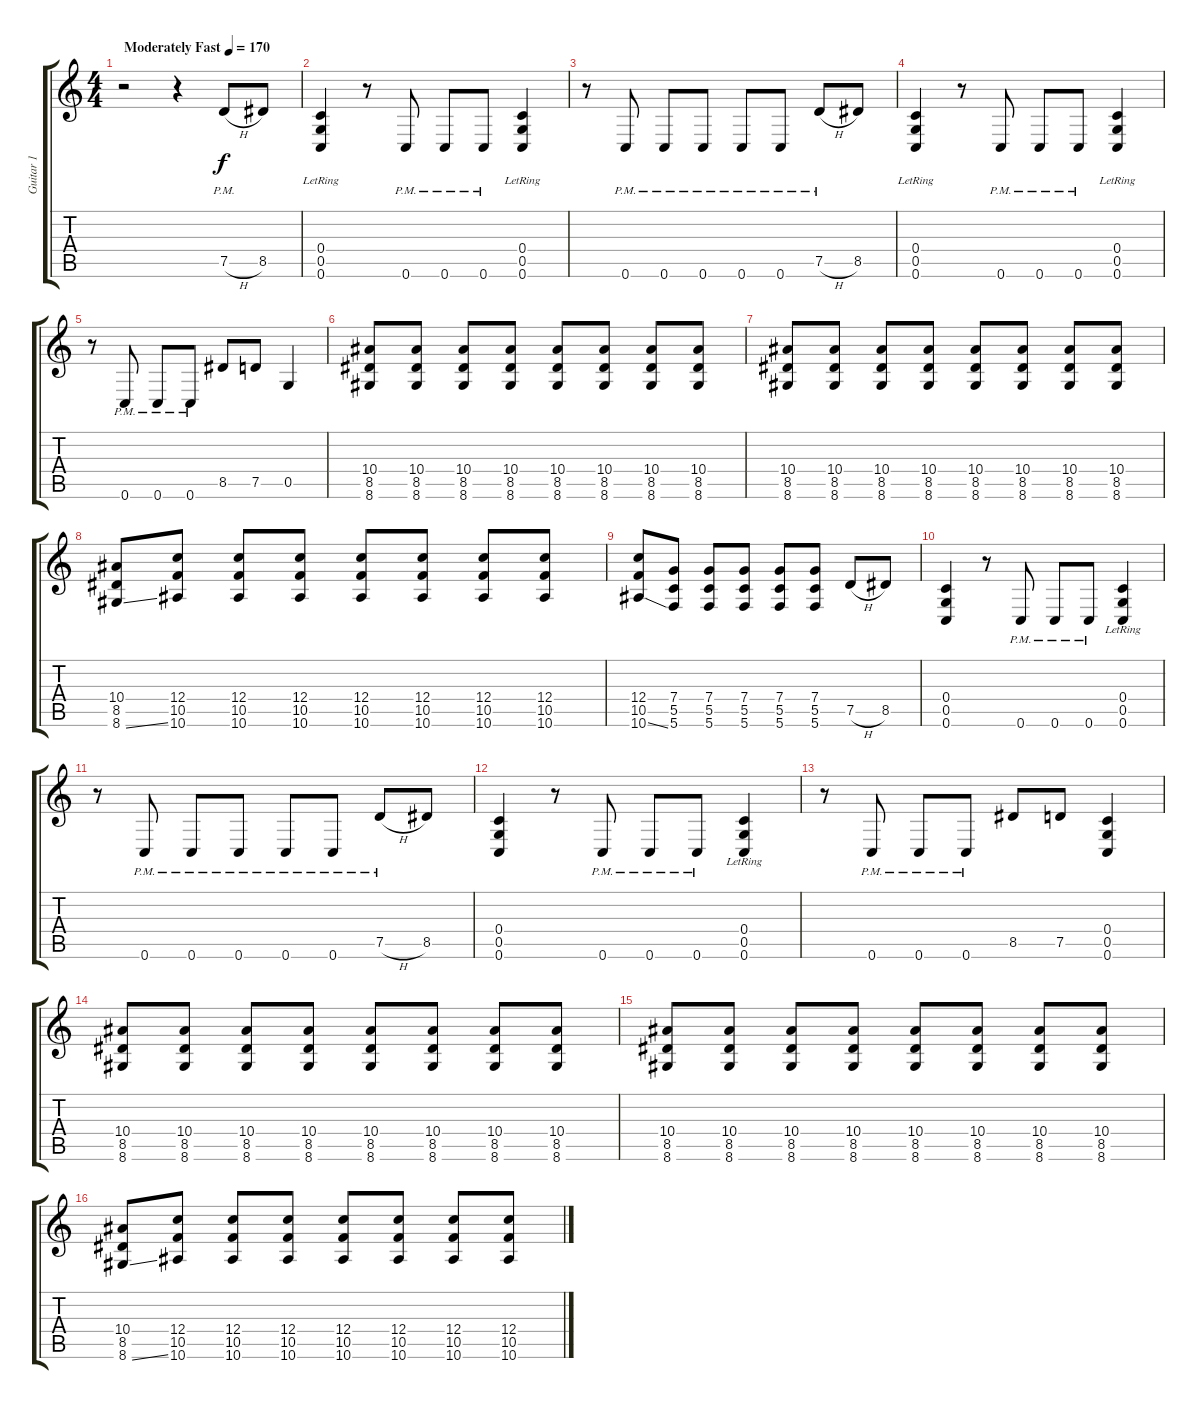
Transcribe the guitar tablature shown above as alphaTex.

\track ("Guitar 1" "Guitar 1") {instrument distortionguitar}
\staff {score tabs}
\tuning (D4 A3 F3 C3 G2 C2) {hide}
\ts (4 4)
\tempo (170 "Moderately Fast")
\clef g2
\ks c
r.2{dy f instrument distortionguitar} r.4 7.5{h pm}.8 8.5.8 |
(0.4 0.5{lr} 0.6).4 r.8 0.6{pm}.8 0.6{pm}.8 0.6{pm}.8 (0.4 0.5{lr} 0.6).4 |
r.8 0.6{pm}.8 0.6{pm}.8 0.6{pm}.8 0.6{pm}.8 0.6{pm}.8 7.5{h pm}.8 8.5.8 |
(0.4 0.5{lr} 0.6).4 r.8 0.6{pm}.8 0.6{pm}.8 0.6{pm}.8 (0.4 0.5{lr} 0.6).4 |
r.8 0.6{pm}.8 0.6{pm}.8 0.6{pm}.8 8.5.8 7.5.8 0.5.4 |
(10.4 8.5 8.6).8 (10.4 8.5 8.6).8 (10.4 8.5 8.6).8 (10.4 8.5 8.6).8 (10.4 8.5 8.6).8 (10.4 8.5 8.6).8 (10.4 8.5 8.6).8 (10.4 8.5 8.6).8 |
(10.4 8.5 8.6).8 (10.4 8.5 8.6).8 (10.4 8.5 8.6).8 (10.4 8.5 8.6).8 (10.4 8.5 8.6).8 (10.4 8.5 8.6).8 (10.4 8.5 8.6).8 (10.4 8.5 8.6).8 |
(10.4 8.5 8.6{ss}).8 (12.4 10.5 10.6).8 (12.4 10.5 10.6).8 (12.4 10.5 10.6).8 (12.4 10.5 10.6).8 (12.4 10.5 10.6).8 (12.4 10.5 10.6).8 (12.4 10.5 10.6).8 |
(12.4 10.5 10.6{ss}).8 (7.4 5.5 5.6).8 (7.4 5.5 5.6).8 (7.4 5.5 5.6).8 (7.4 5.5 5.6).8 (7.4 5.5 5.6).8 7.5{h}.8 8.5.8 |
(0.4 0.5 0.6).4 r.8 0.6{pm}.8 0.6{pm}.8 0.6{pm}.8 (0.4 0.5{lr} 0.6).4 |
r.8 0.6{pm}.8 0.6{pm}.8 0.6{pm}.8 0.6{pm}.8 0.6{pm}.8 7.5{h pm}.8 8.5.8 |
(0.4 0.5 0.6).4 r.8 0.6{pm}.8 0.6{pm}.8 0.6{pm}.8 (0.4 0.5{lr} 0.6).4 |
r.8 0.6{pm}.8 0.6{pm}.8 0.6{pm}.8 8.5.8 7.5.8 (0.4 0.5 0.6).4 |
(10.4 8.5 8.6).8 (10.4 8.5 8.6).8 (10.4 8.5 8.6).8 (10.4 8.5 8.6).8 (10.4 8.5 8.6).8 (10.4 8.5 8.6).8 (10.4 8.5 8.6).8 (10.4 8.5 8.6).8 |
(10.4 8.5 8.6).8 (10.4 8.5 8.6).8 (10.4 8.5 8.6).8 (10.4 8.5 8.6).8 (10.4 8.5 8.6).8 (10.4 8.5 8.6).8 (10.4 8.5 8.6).8 (10.4 8.5 8.6).8 |
(10.4 8.5 8.6{ss}).8 (12.4 10.5 10.6).8 (12.4 10.5 10.6).8 (12.4 10.5 10.6).8 (12.4 10.5 10.6).8 (12.4 10.5 10.6).8 (12.4 10.5 10.6).8 (12.4 10.5 10.6).8
